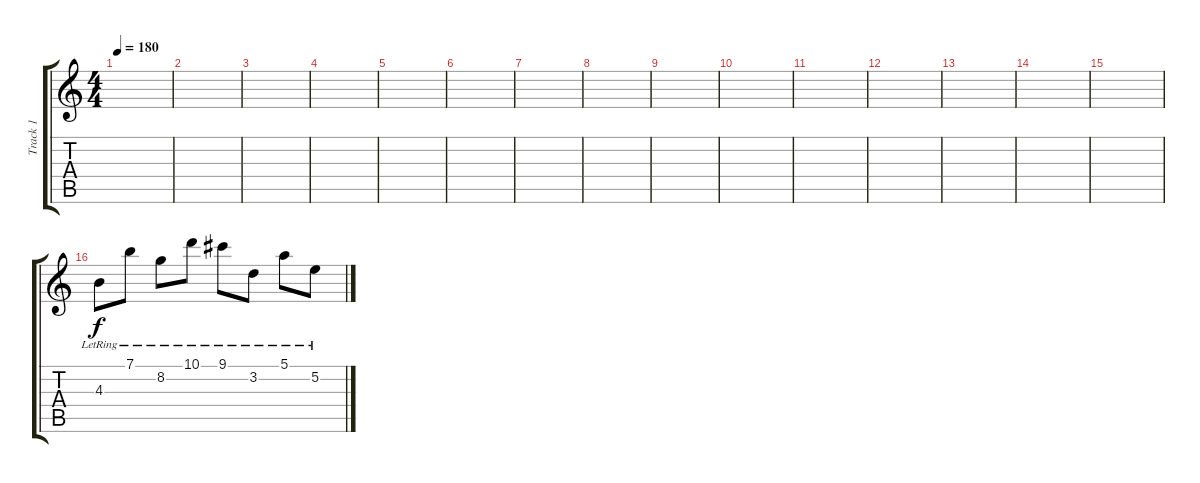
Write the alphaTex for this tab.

\track ("Track 1" "Track 1") {instrument electricpiano1}
\staff {score tabs}
\tuning (E5 B4 G4 D4 A3 E3) {hide}
\ts (4 4)
\tempo 180
\clef g2
\ks c
|
|
|
|
|
|
|
|
|
|
|
|
|
|
|
4.3{lr}.8 7.1{lr}.8 8.2{lr}.8 10.1{lr}.8 9.1{lr}.8 3.2{lr}.8 5.1{lr}.8 5.2{lr}.8
